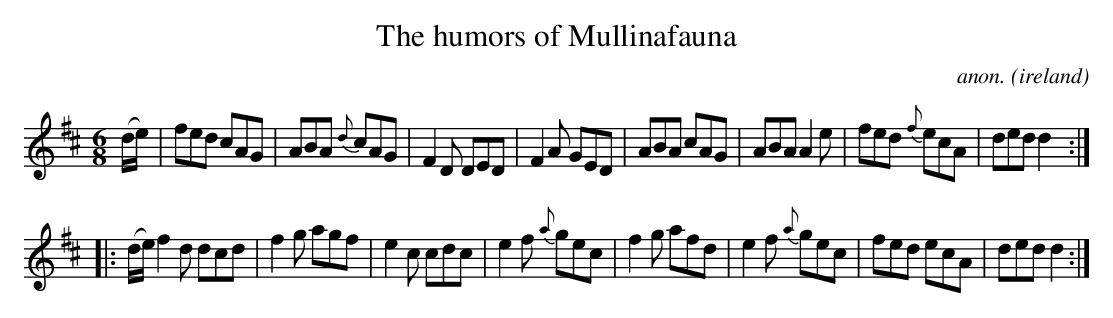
X:1
T:The humors of Mullinafauna
O:ireland
C:anon.
M:6/8
L:1/8
K:D
(d/e/)|fed cAG|ABA {d}cAG|F2D DED|F2A GED|ABA cAG|ABA A2e|fed {f}ecA|ded d2:|
|:(d/e/)f2 d dcd|f2g agf|e2c cdc|e2f {a}gec|f2g afd|e2f {a}gec|fed ecA|ded d2:|
